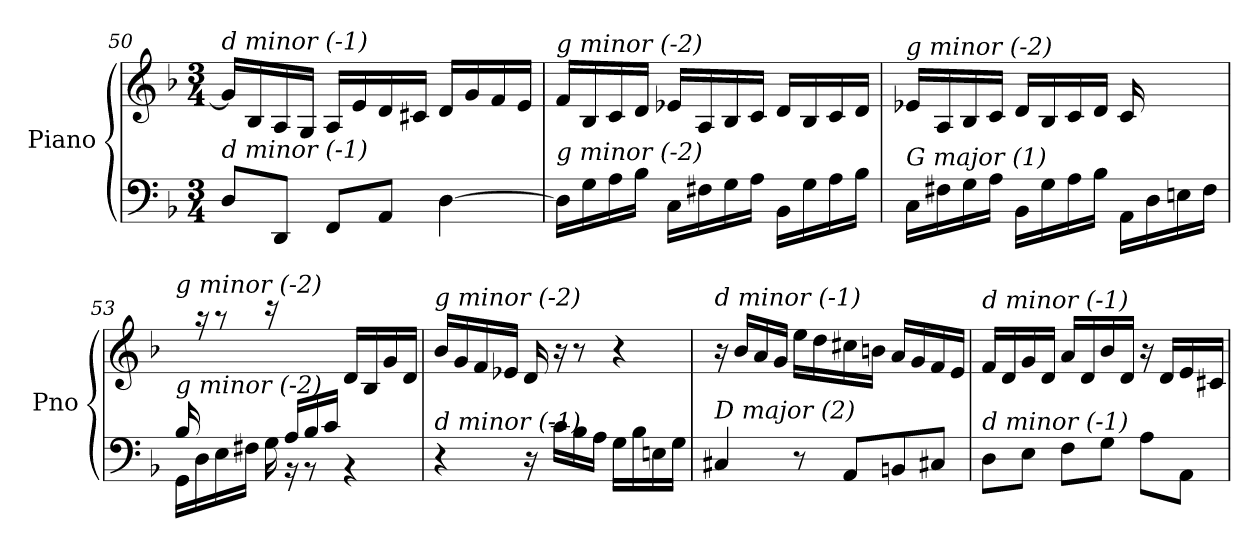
**kern	**kern
*part1	*part1
*staff2	*staff1
*I"Piano	*
*I'Pno	*
*clefF4	*clefG2
*k[b-]	*k[b-]
*M3/4	*M3/4
=50	=50
!	!LO:TX:i:t=d minor (-1)
!LO:TX:i:t=d minor (-1)	!
8D/L	16g/LL]
.	16B-/
8DD/J	16A/
.	16G/JJ
8FF/L	16A/LL
.	16e/
8AA/J	16d/
.	16c#X/JJ
[4D\	16d/LL
.	16g/
.	16f/
.	16e/JJ
=51	=51
!	!LO:TX:i:t=g minor (-2)
!LO:TX:i:t=g minor (-2)	!
16D\LL]	16f/LL
16G\	16B-/
16A\	16c/
16B-\JJ	16d/JJ
16C\LL	16e-X/LL
16F#X\	16A/
16G\	16B-/
16A\JJ	16c/JJ
16BB-\LL	16d/LL
16G\	16B-/
16A\	16c/
16B-\JJ	16d/JJ
=52	=52
*^	*
!	!	!LO:TX:i:t=g minor (-2)
!LO:TX:i:t=G major (1)	!	!
2ryy	16C\LL	16e-X/LL
.	16F#X\	16A/
.	16G\	16B-/
.	16A\JJ	16c/JJ
.	16BB-\LL	16d/LL
.	16G\	16B-/
.	16A\	16c/
.	16B-\JJ	16d/JJ
16ryy	16AA\LL	16c/LL
16F#X/	16D\	8.ryy
16G/	16En\	.
16A/JJ	16F#\JJ	.
!!LO:LB:g=z
=53	=53	=53
!	!	!LO:TX:i:t=g minor (-2)
!LO:TX:i:t=g minor (-2)	!	!
16B-/	16GG\LL	16ryy
4ryy	16D\	16raa
.	16E\	8raa
.	16F#X\JJ	.
.	16G\	16rccc
16A/LL	16rBB	8.ryy
16B-/	8rBB	.
16c/JJ	.	.
4ryy	4rBB	16d/LL
.	.	16B-/
.	.	16g/
.	.	16d/JJ
*v	*v	*
=54	=54
!	!LO:TX:i:t=g minor (-2)
!LO:TX:i:t=d minor (-1)	!
4r	16b-/LL
.	16g/
.	16f/
.	16e-X/JJ
16r	16d/
16c\LL	16r
16B-\	8r
16A\JJ	.
16G\LL	4r
16B-\	.
16En\	.
16G\JJ	.
=55	=55
!	!LO:TX:i:t=d minor (-1)
!LO:TX:i:t=D major (2)	!
4C#X/	16r
.	16b-/LL
.	16a/
.	16g/JJ
8r	16ee\LL
.	16dd\
8AA/L	16cc#X\
.	16bn\JJ
8BBn/	16a/LL
.	16g/
8C#X/J	16f/
.	16e/JJ
!!LO:LB:g=z
=56	=56
!	!LO:TX:i:t=d minor (-1)
!LO:TX:i:t=d minor (-1)	!
8D\L	16f/LL
.	16d/
8E\J	16g/
.	16d/JJ
8F\L	16a/LL
.	16d/
8G\J	16b-/
.	16d/JJ
8A\L	16r
.	16d/LL
8AA\J	16e/
.	16c#X/JJ
=	=
*-	*-
